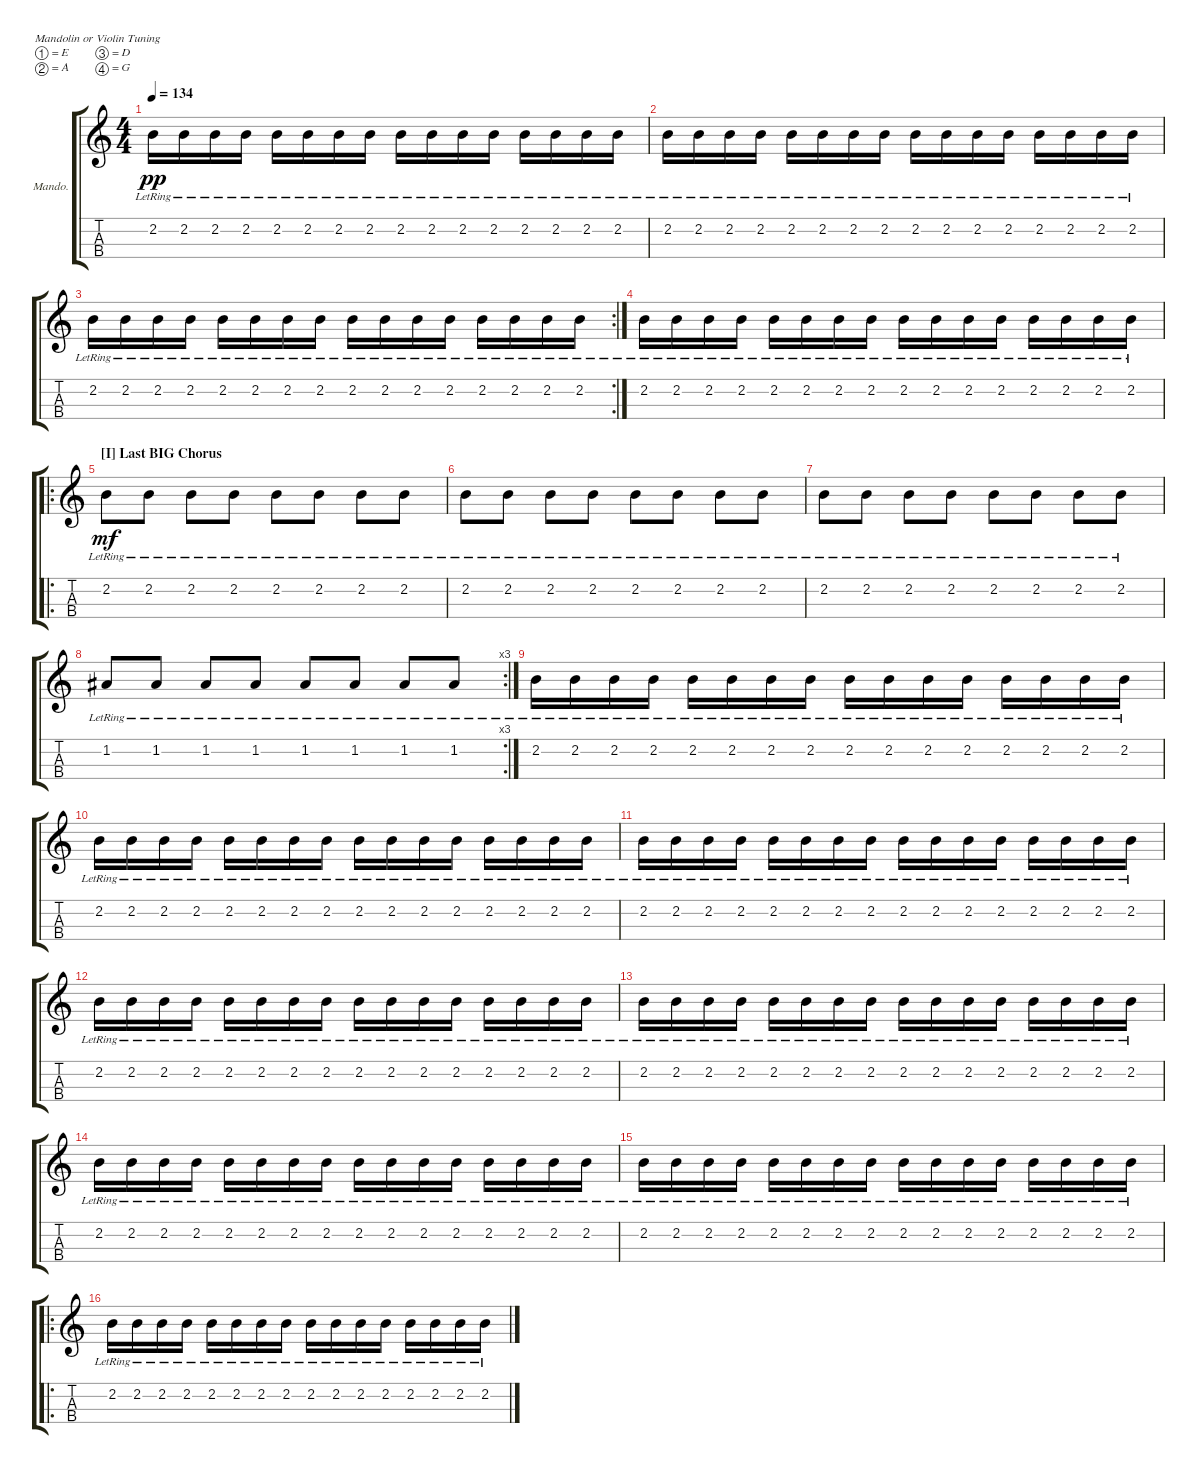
\defaultSystemsLayout 4
\bracketExtendMode groupsimilarinstruments
\firstSystemTrackNameOrientation horizontal
\otherSystemsTrackNameOrientation horizontal
\track ("Mandolin" "Mando.") {instrument acousticguitarsteel}
\staff {score tabs}
\tuning (E5 A4 D4 G3)
\displaytranspose 0
\ts (4 4)
\tempo 134
\clef g2
\ks c
2.2{lr}.16{dy pp} 2.2{lr}.16 2.2{lr}.16 2.2{lr}.16 2.2{lr}.16 2.2{lr}.16 2.2{lr}.16 2.2{lr}.16 2.2{lr}.16 2.2{lr}.16 2.2{lr}.16 2.2{lr}.16 2.2{lr}.16 2.2{lr}.16 2.2{lr}.16 2.2{lr}.16 |
2.2{lr}.16 2.2{lr}.16 2.2{lr}.16 2.2{lr}.16 2.2{lr}.16 2.2{lr}.16 2.2{lr}.16 2.2{lr}.16 2.2{lr}.16 2.2{lr}.16 2.2{lr}.16 2.2{lr}.16 2.2{lr}.16 2.2{lr}.16 2.2{lr}.16 2.2{lr}.16 |
\rc 2
2.2{lr}.16 2.2{lr}.16 2.2{lr}.16 2.2{lr}.16 2.2{lr}.16 2.2{lr}.16 2.2{lr}.16 2.2{lr}.16 2.2{lr}.16 2.2{lr}.16 2.2{lr}.16 2.2{lr}.16 2.2{lr}.16 2.2{lr}.16 2.2{lr}.16 2.2{lr}.16 |
2.2{lr}.16 2.2{lr}.16 2.2{lr}.16 2.2{lr}.16 2.2{lr}.16 2.2{lr}.16 2.2{lr}.16 2.2{lr}.16 2.2{lr}.16 2.2{lr}.16 2.2{lr}.16 2.2{lr}.16 2.2{lr}.16 2.2{lr}.16 2.2{lr}.16 2.2{lr}.16 |
\ro
\section ("I" "Last BIG Chorus")
2.2{lr}.8{dy mf} 2.2{lr}.8 2.2{lr}.8 2.2{lr}.8 2.2{lr}.8 2.2{lr}.8 2.2{lr}.8 2.2{lr}.8 |
2.2{lr}.8 2.2{lr}.8 2.2{lr}.8 2.2{lr}.8 2.2{lr}.8 2.2{lr}.8 2.2{lr}.8 2.2{lr}.8 |
2.2{lr}.8 2.2{lr}.8 2.2{lr}.8 2.2{lr}.8 2.2{lr}.8 2.2{lr}.8 2.2{lr}.8 2.2{lr}.8 |
\rc 3
1.2{lr}.8 1.2{lr}.8 1.2{lr}.8 1.2{lr}.8 1.2{lr}.8 1.2{lr}.8 1.2{lr}.8 1.2{lr}.8 |
2.2{lr}.16 2.2{lr}.16 2.2{lr}.16 2.2{lr}.16 2.2{lr}.16 2.2{lr}.16 2.2{lr}.16 2.2{lr}.16 2.2{lr}.16 2.2{lr}.16 2.2{lr}.16 2.2{lr}.16 2.2{lr}.16 2.2{lr}.16 2.2{lr}.16 2.2{lr}.16 |
2.2{lr}.16 2.2{lr}.16 2.2{lr}.16 2.2{lr}.16 2.2{lr}.16 2.2{lr}.16 2.2{lr}.16 2.2{lr}.16 2.2{lr}.16 2.2{lr}.16 2.2{lr}.16 2.2{lr}.16 2.2{lr}.16 2.2{lr}.16 2.2{lr}.16 2.2{lr}.16 |
2.2{lr}.16 2.2{lr}.16 2.2{lr}.16 2.2{lr}.16 2.2{lr}.16 2.2{lr}.16 2.2{lr}.16 2.2{lr}.16 2.2{lr}.16 2.2{lr}.16 2.2{lr}.16 2.2{lr}.16 2.2{lr}.16 2.2{lr}.16 2.2{lr}.16 2.2{lr}.16 |
2.2{lr}.16 2.2{lr}.16 2.2{lr}.16 2.2{lr}.16 2.2{lr}.16 2.2{lr}.16 2.2{lr}.16 2.2{lr}.16 2.2{lr}.16 2.2{lr}.16 2.2{lr}.16 2.2{lr}.16 2.2{lr}.16 2.2{lr}.16 2.2{lr}.16 2.2{lr}.16 |
2.2{lr}.16 2.2{lr}.16 2.2{lr}.16 2.2{lr}.16 2.2{lr}.16 2.2{lr}.16 2.2{lr}.16 2.2{lr}.16 2.2{lr}.16 2.2{lr}.16 2.2{lr}.16 2.2{lr}.16 2.2{lr}.16 2.2{lr}.16 2.2{lr}.16 2.2{lr}.16 |
2.2{lr}.16 2.2{lr}.16 2.2{lr}.16 2.2{lr}.16 2.2{lr}.16 2.2{lr}.16 2.2{lr}.16 2.2{lr}.16 2.2{lr}.16 2.2{lr}.16 2.2{lr}.16 2.2{lr}.16 2.2{lr}.16 2.2{lr}.16 2.2{lr}.16 2.2{lr}.16 |
2.2{lr}.16 2.2{lr}.16 2.2{lr}.16 2.2{lr}.16 2.2{lr}.16 2.2{lr}.16 2.2{lr}.16 2.2{lr}.16 2.2{lr}.16 2.2{lr}.16 2.2{lr}.16 2.2{lr}.16 2.2{lr}.16 2.2{lr}.16 2.2{lr}.16 2.2{lr}.16 |
\ro
2.2{lr}.16 2.2{lr}.16 2.2{lr}.16 2.2{lr}.16 2.2{lr}.16 2.2{lr}.16 2.2{lr}.16 2.2{lr}.16 2.2{lr}.16 2.2{lr}.16 2.2{lr}.16 2.2{lr}.16 2.2{lr}.16 2.2{lr}.16 2.2{lr}.16 2.2{lr}.16
